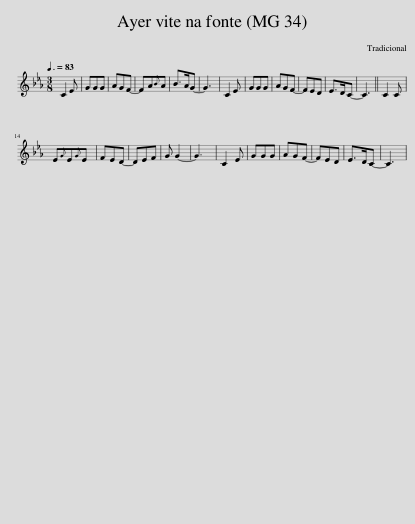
X:1
L:1/8
Q:3/8=83
M:3/8
I:linebreak $
K:Cmin
V:1 treble
V:1
 C2 E | GGG | AGF- | FA{B}A | B>AG- | %5
 G3 | C2 E | GGG | AGF- | FED | %10
 E>DC- | C3 || C2 C |$ E{G}E{G}E | FED- | %15
 DEF | G G2- | G3 | C2 E | GGG | %20
 AGF- | FED | E>DC- | C3 | %24
